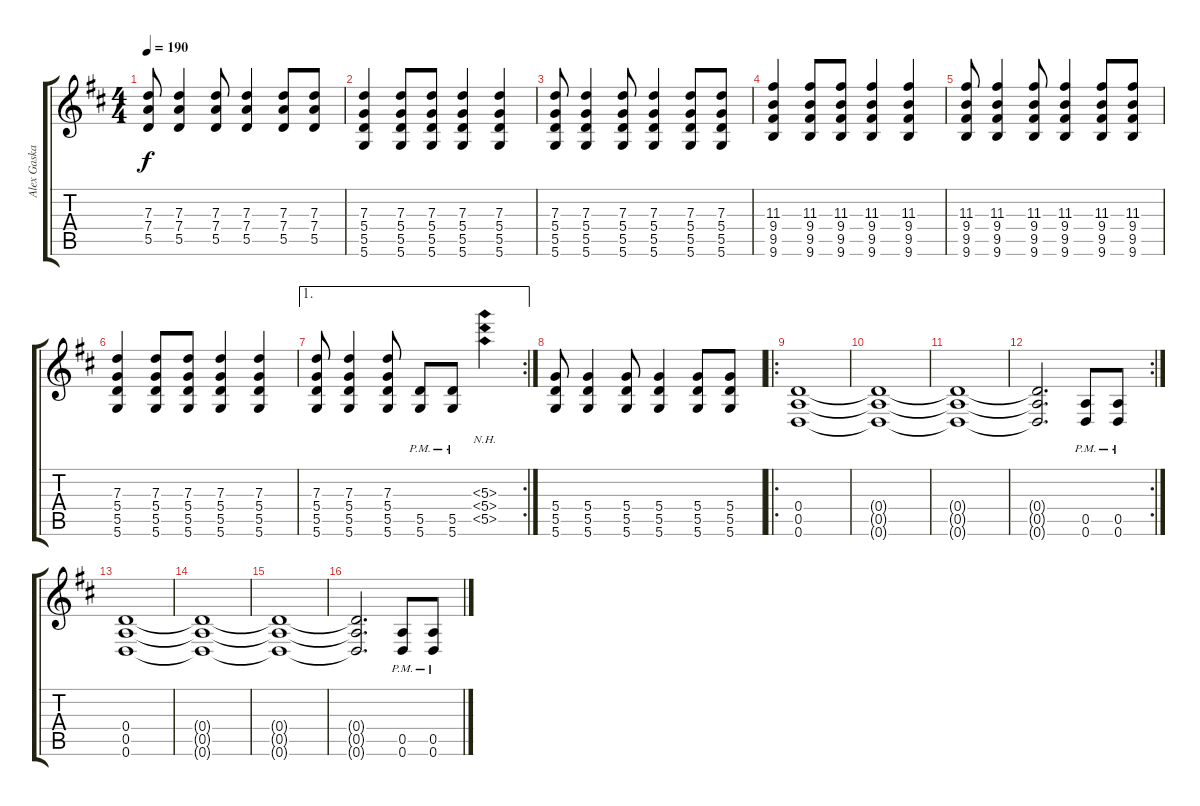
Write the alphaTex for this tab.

\track ("Alex Gaskarth" "Alex Gaska") {instrument distortionguitar}
\staff {score tabs}
\tuning (E4 B3 G3 D3 A2 D2) {hide}
\ts (4 4)
\tempo 190
\clef g2
\ks d
(7.3 7.4 5.5).8{dy f} (7.3 7.4 5.5).4 (7.3 7.4 5.5).8 (7.3 7.4 5.5).4 (7.3 7.4 5.5).8 (7.3 7.4 5.5).8 |
(7.3 5.4 5.5 5.6).4 (7.3 5.4 5.5 5.6).8 (7.3 5.4 5.5 5.6).8 (7.3 5.4 5.5 5.6).4 (7.3 5.4 5.5 5.6).4 |
(7.3 5.4 5.5 5.6).8 (7.3 5.4 5.5 5.6).4 (7.3 5.4 5.5 5.6).8 (7.3 5.4 5.5 5.6).4 (7.3 5.4 5.5 5.6).8 (7.3 5.4 5.5 5.6).8 |
(11.3 9.4 9.5 9.6).4 (11.3 9.4 9.5 9.6).8 (11.3 9.4 9.5 9.6).8 (11.3 9.4 9.5 9.6).4 (11.3 9.4 9.5 9.6).4 |
(11.3 9.4 9.5 9.6).8 (11.3 9.4 9.5 9.6).4 (11.3 9.4 9.5 9.6).8 (11.3 9.4 9.5 9.6).4 (11.3 9.4 9.5 9.6).8 (11.3 9.4 9.5 9.6).8 |
(7.3 5.4 5.5 5.6).4 (7.3 5.4 5.5 5.6).8 (7.3 5.4 5.5 5.6).8 (7.3 5.4 5.5 5.6).4 (7.3 5.4 5.5 5.6).4 |
\ae 1
\rc 2
(7.3 5.4 5.5 5.6).8 (7.3 5.4 5.5 5.6).4 (7.3 5.4 5.5 5.6).8 (5.5{pm} 5.6{pm}).8 (5.5{pm} 5.6{pm}).8 (5.3{nh} 5.4{nh} 5.5{nh}).4 |
(5.4 5.5 5.6).8 (5.4 5.5 5.6).4 (5.4 5.5 5.6).8 (5.4 5.5 5.6).4 (5.4 5.5 5.6).8 (5.4 5.5 5.6).8 |
\ro
(0.4 0.5 0.6).1 |
(0.4{t} 0.5{t} 0.6{t}).1 |
(0.4{t} 0.5{t} 0.6{t}).1 |
\rc 2
(0.4{t} 0.5{t} 0.6{t}).2{d} (0.5{pm} 0.6{pm}).8 (0.5{pm} 0.6{pm}).8 |
(0.4 0.5 0.6).1 |
(0.4{t} 0.5{t} 0.6{t}).1 |
(0.4{t} 0.5{t} 0.6{t}).1 |
(0.4{t} 0.5{t} 0.6{t}).2{d} (0.5{pm} 0.6{pm}).8 (0.5{pm} 0.6{pm}).8
